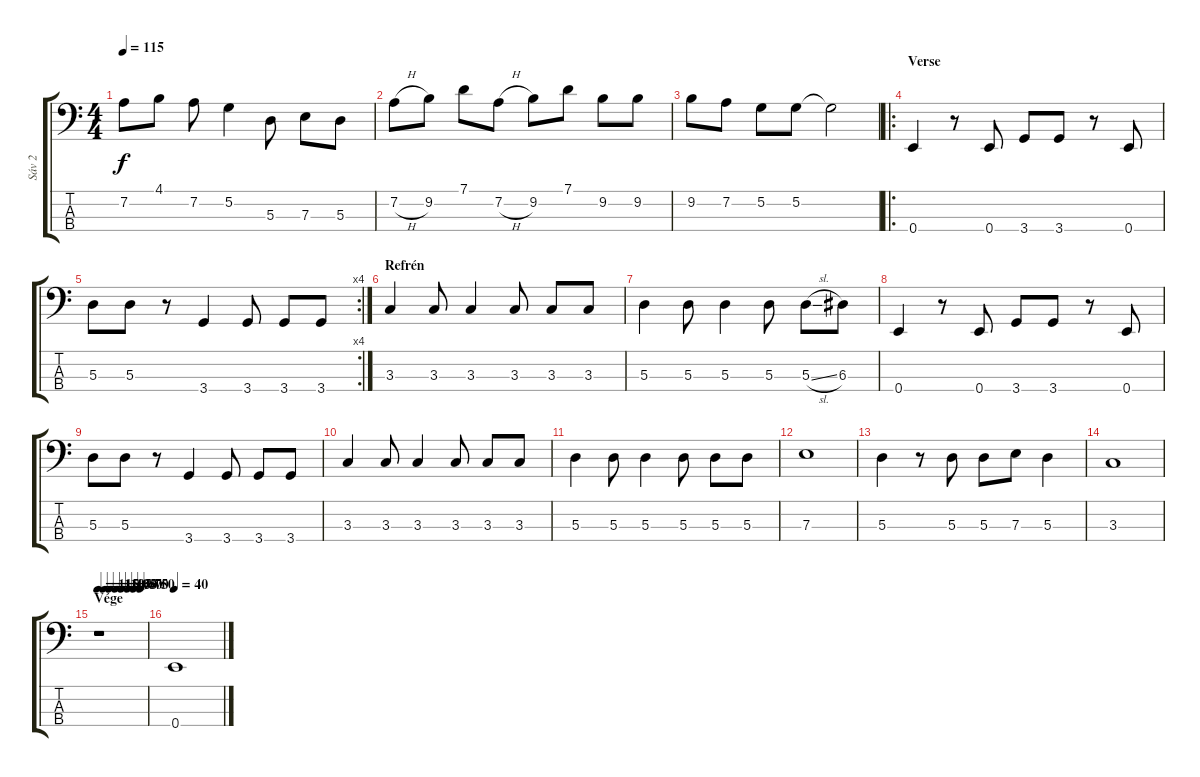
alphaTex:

\track ("Sáv 2" "Sáv 2") {instrument electricbassfinger}
\staff {score tabs}
\tuning (G2 D2 A1 E1) {hide}
\ts (4 4)
\tempo 115
\clef f4
\ks c
7.2.8{dy f} 4.1.8 7.2.8 5.2.4 5.3.8 7.3.8 5.3.8 |
7.2{h}.8 9.2.8 7.1.8 7.2{h}.8 9.2.8 7.1.8 9.2.8 9.2.8 |
9.2.8 7.2.8 5.2.8 5.2.8 5.2{t}.2 |
\ro
\section ("" "Verse")
0.4.4 r.8 0.4.8 3.4.8 3.4.8 r.8 0.4.8 |
\rc 4
5.3.8 5.3.8 r.8 3.4.4 3.4.8 3.4.8 3.4.8 |
\section ("" "Refrén")
3.3.4 3.3.8 3.3.4 3.3.8 3.3.8 3.3.8 |
5.3.4 5.3.8 5.3.4 5.3.8 5.3{sl}.8 6.3.8 |
0.4.4 r.8 0.4.8 3.4.8 3.4.8 r.8 0.4.8 |
5.3.8 5.3.8 r.8 3.4.4 3.4.8 3.4.8 3.4.8 |
3.3.4 3.3.8 3.3.4 3.3.8 3.3.8 3.3.8 |
5.3.4 5.3.8 5.3.4 5.3.8 5.3.8 5.3.8 |
7.3.1 |
5.3.4 r.8 5.3.8 5.3.8 7.3.8 5.3.4 |
3.3.1 |
\section ("" "Vége")
\tempo 115
\tempo (110 0.125)
\tempo (105 0.25)
\tempo (100 0.375)
\tempo (95 0.5)
\tempo (80 0.625)
\tempo (70 0.75)
\tempo (50 0.875)
r.1 |
\tempo 40
0.4.1
